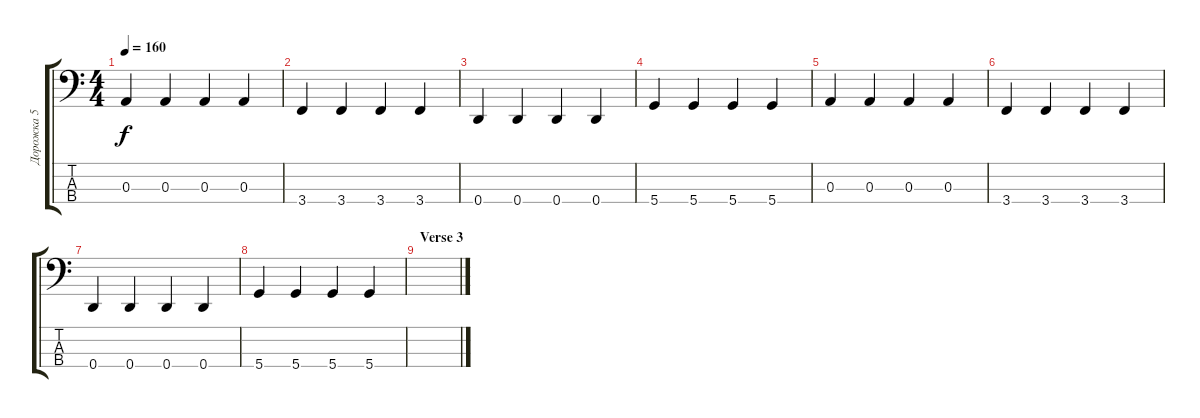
\track ("Дорожка 5" "Дорожка 5") {instrument electricbasspick}
\staff {score tabs}
\tuning (G2 D2 A1 D1) {hide}
\ts (4 4)
\tempo 160
\clef f4
\ks c
0.3.4{dy f} 0.3.4 0.3.4 0.3.4 |
3.4.4 3.4.4 3.4.4 3.4.4 |
0.4.4 0.4.4 0.4.4 0.4.4 |
5.4.4 5.4.4 5.4.4 5.4.4 |
0.3.4 0.3.4 0.3.4 0.3.4 |
3.4.4 3.4.4 3.4.4 3.4.4 |
0.4.4 0.4.4 0.4.4 0.4.4 |
5.4.4 5.4.4 5.4.4 5.4.4 |
\section ("" "Verse 3")
